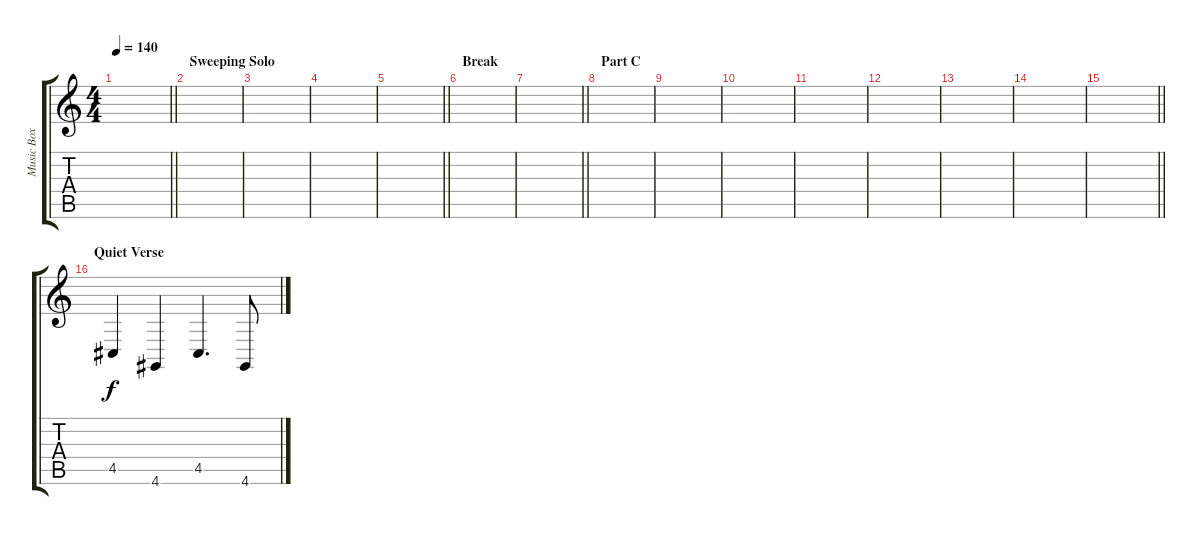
\track ("Music Box" "Music Box") {instrument musicbox}
\staff {score tabs}
\tuning (E4 B3 G3 D3 A2 E2) {hide}
\ts (4 4)
\tempo 140
\clef g2
\barLineRight lightlight
\ks c
|
\section ("" "Sweeping Solo")
|
|
|
\barLineRight lightlight
|
\section ("" "Break")
|
\barLineRight lightlight
|
\section ("" "Part C")
|
|
|
|
|
|
|
\barLineRight lightlight
|
\section ("" "Quiet Verse")
4.5.4 4.6.4 4.5.4{d} 4.6.8
